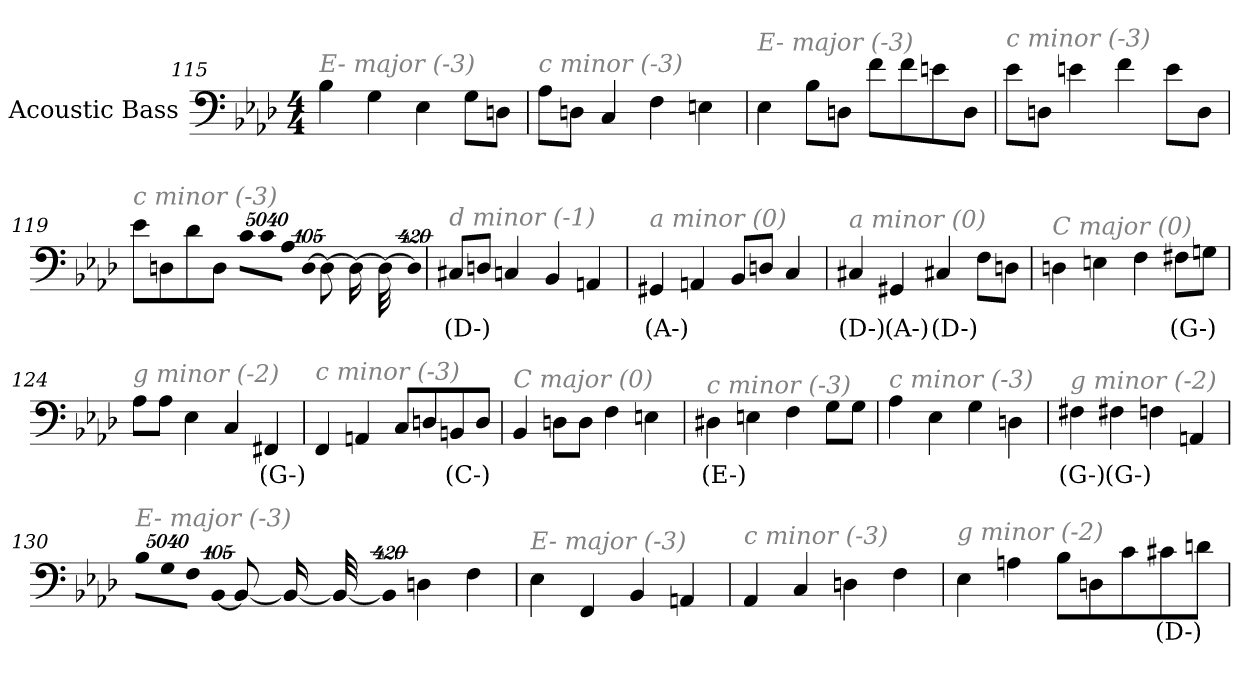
**kern	**text
*part1	*part1
*staff1	*staff1
*I"Acoustic Bass	*
*clefF4	*
*ITrd7c12	*
*k[b-e-a-d-]	*
*A-:	*
*M4/4	*
=115	=115
!LO:TX:i:color=#808080:t=E- major (-3)	!
4BB-	.
4GG	.
4EE-	.
8GGL	.
8DDnJ	.
=116	=116
!LO:TX:i:color=#808080:t=c minor (-3)	!
8AA-L	.
8DDnJ	.
4CC	.
4FF	.
4EEn	.
=117	=117
!LO:TX:i:color=#808080:t=E- major (-3)	!
4EE-	.
8BB-L	.
8DDnJ	.
8FL	.
8F	.
8En	.
8DDJ	.
=118	=118
!LO:TX:i:color=#808080:t=c minor (-3)	!
8E-L	.
8DDnJ	.
4En	.
4F	.
8EL	.
8DDJ	.
=119	=119
!LO:TX:i:color=#808080:t=c minor (-3)	!
8E-L	.
8DDn	.
8D-	.
8DDJ	.
!LO:N:vis=8	!
40320%3347CL	.
!LO:N:vis=8	!
40320%3347C	.
!LO:N:vis=8	!
40320%3347AA-J	.
!LO:N:vis=1024	!
[13440%13DD	.
8DD_	.
16DD_	.
32DD_	.
!LO:N:vis=1024%31	!
13440%407DD]	.
=120	=120
!LO:TX:i:color=#808080:t=d minor (-1)	!
8CC#XiL	(D-)
8DDnJ	.
4CC	.
4BBB-	.
4AAAn	.
=121	=121
!LO:TX:i:color=#808080:t=a minor (0)	!
4GGG#Xi	(A-)
4AAAn	.
8BBB-L	.
8DDnJ	.
4CC	.
=122	=122
!LO:TX:i:color=#808080:t=a minor (0)	!
4CC#Xi	(D-)
4GGG#Xi	(A-)
4CC#Xi	(D-)
8FFL	.
8DDnJ	.
=123	=123
!LO:TX:i:color=#808080:t=C major (0)	!
4DDn	.
4EEn	.
4FF	.
8FF#XiL	(G-)
8GGnJ	.
=124	=124
!LO:TX:i:color=#808080:t=g minor (-2)	!
8AA-L	.
8AA-J	.
4EE-	.
4CC	.
4FFF#Xi	(G-)
=125	=125
!LO:TX:i:color=#808080:t=c minor (-3)	!
4FFF	.
4AAAn	.
8CCL	.
8DDn	.
8BBBni	(C-)
8DDJ	.
=126	=126
!LO:TX:i:color=#808080:t=C major (0)	!
4BBB-	.
8DDnL	.
8DDJ	.
4FF	.
4EEn	.
=127	=127
!LO:TX:i:color=#808080:t=c minor (-3)	!
4DD#Xj	(E-)
4EEn	.
4FF	.
8GGL	.
8GGJ	.
=128	=128
!LO:TX:i:color=#808080:t=c minor (-3)	!
4AA-	.
4EE-	.
4GG	.
4DDn	.
=129	=129
!LO:TX:i:color=#808080:t=g minor (-2)	!
4FF#Xi	(G-)
4FF#Xi	(G-)
4FF	.
4AAAn	.
=130	=130
!LO:TX:i:color=#808080:t=E- major (-3)	!
!LO:N:vis=8	!
40320%3347BB-L	.
!LO:N:vis=8	!
40320%3347GG	.
!LO:N:vis=8	!
40320%3347FFJ	.
!LO:N:vis=1024	!
[13440%13BBB-	.
8BBB-_	.
16BBB-_	.
32BBB-_	.
!LO:N:vis=1024%31	!
13440%407BBB-]	.
4DDn	.
4FF	.
=131	=131
!LO:TX:i:color=#808080:t=E- major (-3)	!
4EE-	.
4FFF	.
4BBB-	.
4AAAn	.
=132	=132
!LO:TX:i:color=#808080:t=c minor (-3)	!
4AAA-	.
4CC	.
4DDn	.
4FF	.
=133	=133
!LO:TX:i:color=#808080:t=g minor (-2)	!
4EE-	.
4AAn	.
8BB-L	.
8DDn	.
8C	.
8C#Xi	(D-)
8DnJ	.
=	=
*-	*-
